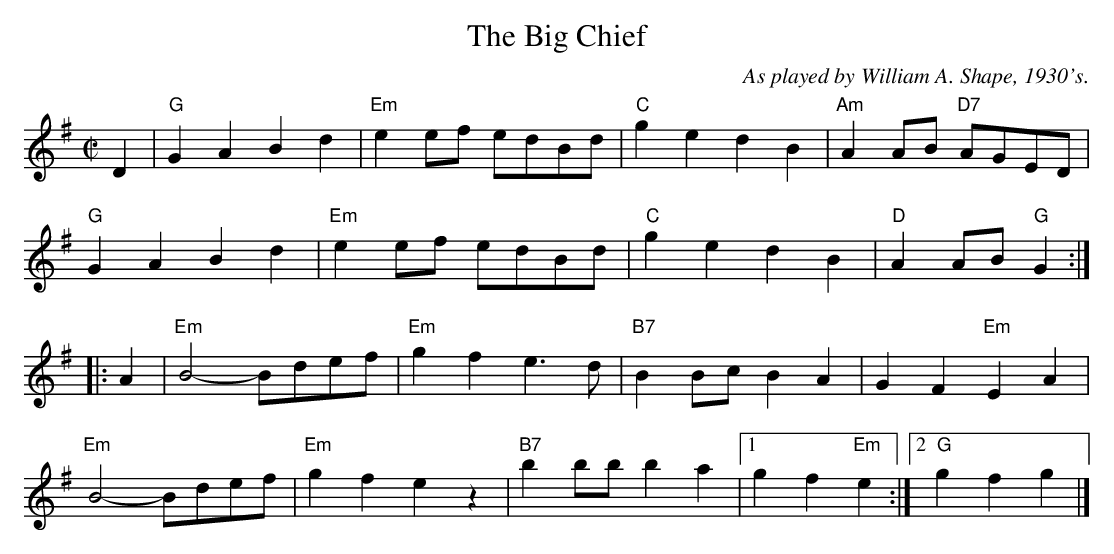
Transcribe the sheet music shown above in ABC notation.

X:1
T:Big Chief, The
O:As played by William A. Shape, 1930's.
L:1/8
M:C|
K:G
D2|"G"G2A2B2d2|"Em" e2ef edBd|"C" g2e2 d2 B2|"Am" A2 AB "D7"AGED|
"G"G2A2B2d2|"Em" e2ef edBd| "C"g2e2 d2 B2|"D"A2 AB "G"G2:|
|:A2| "Em"B4-Bdef| "Em"g2 f2 e2>d2|"B7" B2 Bc B2A2|G2F2 "Em"E2A2|
"Em  "B4-Bdef| "Em"g2 f2 e2z2| "B7"b2bb b2a2|1g2f2"Em"e2:|2"G"g2f2g2|]
